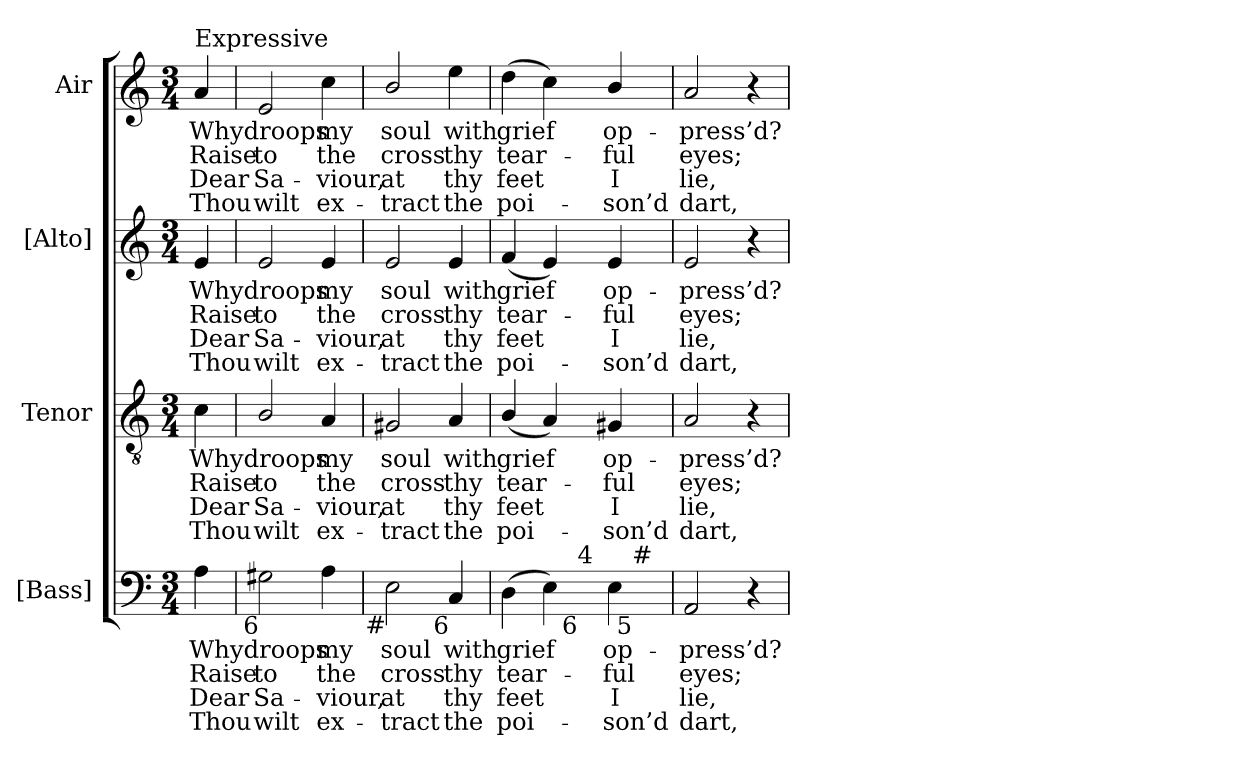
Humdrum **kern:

**kern	**text	**text	**text	**text	**kern	**text	**text	**text	**text	**kern	**text	**text	**text	**text	**kern	**text	**text	**text	**text
*part4	*part4	*part4	*part4	*part4	*part3	*part3	*part3	*part3	*part3	*part2	*part2	*part2	*part2	*part2	*part1	*part1	*part1	*part1	*part1
*staff4	*staff4	*staff4	*staff4	*staff4	*staff3	*staff3	*staff3	*staff3	*staff3	*staff2	*staff2	*staff2	*staff2	*staff2	*staff1	*staff1	*staff1	*staff1	*staff1
*I"[Bass]	*	*	*	*	*I"Tenor	*	*	*	*	*I"[Alto]	*	*	*	*	*I"Air	*	*	*	*
*I'B.	*	*	*	*	*I'T.	*	*	*	*	*I'A.	*	*	*	*	*	*	*	*	*
!!LO:PB:g=z
*clefF4	*	*	*	*	*clefGv2	*	*	*	*	*clefG2	*	*	*	*	*clefG2	*	*	*	*
*	*	*	*	*	*ITrd7c12	*	*	*	*	*	*	*	*	*	*	*	*	*	*
*k[]	*	*	*	*	*k[]	*	*	*	*	*k[]	*	*	*	*	*k[]	*	*	*	*
*a:	*	*	*	*	*a:	*	*	*	*	*a:	*	*	*	*	*a:	*	*	*	*
*M3/4	*	*	*	*	*M3/4	*	*	*	*	*M3/4	*	*	*	*	*M3/4	*	*	*	*
=	=	=	=	=	=	=	=	=	=	=	=	=	=	=	=	=	=	=	=
!	!LO:LY:b:color=#000000	!LO:LY:b:color=#000000	!LO:LY:b:color=#000000	!LO:LY:b:color=#000000	!	!	!	!	!	!	!	!	!	!	!	!	!	!	!
!	!	!	!	!	!	!LO:LY:b:color=#000000	!LO:LY:b:color=#000000	!LO:LY:b:color=#000000	!LO:LY:b:color=#000000	!	!	!	!	!	!	!	!	!	!
!	!	!	!	!	!	!	!	!	!	!	!LO:LY:b:color=#000000	!LO:LY:b:color=#000000	!LO:LY:b:color=#000000	!LO:LY:b:color=#000000	!	!	!	!	!
!	!	!	!	!	!	!	!	!	!	!	!	!	!	!	!LO:TX:a:t=Expressive	!	!	!	!
!	!	!	!	!	!	!	!	!	!	!	!	!	!	!	!	!LO:LY:b:color=#000000	!LO:LY:b:color=#000000	!LO:LY:b:color=#000000	!LO:LY:b:color=#000000
4Ai\	Why	Raise	Dear	Thou	4Ci\	Why	Raise	Dear	Thou	4ei/	Why	Raise	Dear	Thou	4ai/	Why	Raise	Dear	Thou
=1	=1	=1	=1	=1	=1	=1	=1	=1	=1	=1	=1	=1	=1	=1	=1	=1	=1	=1	=1
!	!LO:LY:b:color=#000000	!LO:LY:b:color=#000000	!LO:LY:b:color=#000000	!LO:LY:b:color=#000000	!	!	!	!	!	!	!	!	!	!	!	!	!	!	!
!	!	!	!	!	!	!LO:LY:b:color=#000000	!LO:LY:b:color=#000000	!LO:LY:b:color=#000000	!LO:LY:b:color=#000000	!	!	!	!	!	!	!	!	!	!
!	!	!	!	!	!	!	!	!	!	!	!LO:LY:b:color=#000000	!LO:LY:b:color=#000000	!LO:LY:b:color=#000000	!LO:LY:b:color=#000000	!	!	!	!	!
!LO:TX:b:rj:t=6	!	!	!	!	!	!	!	!	!	!	!	!	!	!	!	!	!	!	!
!	!	!	!	!	!	!	!	!	!	!	!	!	!	!	!	!LO:LY:b:color=#000000	!LO:LY:b:color=#000000	!LO:LY:b:color=#000000	!LO:LY:b:color=#000000
2G#Xi\	droops	to	Sa-	-wilt	2BBi/	droops	to	Sa-	-wilt	2ei/	droops	to	Sa-	-wilt	2ei/	droops	to	Sa-	-wilt
!	!LO:LY:b:color=#000000	!LO:LY:b:color=#000000	!LO:LY:b:color=#000000	!LO:LY:b:color=#000000	!	!	!	!	!	!	!	!	!	!	!	!	!	!	!
!	!	!	!	!	!	!LO:LY:b:color=#000000	!LO:LY:b:color=#000000	!LO:LY:b:color=#000000	!LO:LY:b:color=#000000	!	!	!	!	!	!	!	!	!	!
!	!	!	!	!	!	!	!	!	!	!	!LO:LY:b:color=#000000	!LO:LY:b:color=#000000	!LO:LY:b:color=#000000	!LO:LY:b:color=#000000	!	!	!	!	!
!	!	!	!	!	!	!	!	!	!	!	!	!	!	!	!	!LO:LY:b:color=#000000	!LO:LY:b:color=#000000	!LO:LY:b:color=#000000	!LO:LY:b:color=#000000
4Ai\	my	the	viour,	ex-	4AAi/	my	the	viour,	ex-	4ei/	my	the	viour,	ex-	4cci\	my	the	viour,	ex-
=2	=2	=2	=2	=2	=2	=2	=2	=2	=2	=2	=2	=2	=2	=2	=2	=2	=2	=2	=2
!	!LO:LY:b:color=#000000	!LO:LY:b:color=#000000	!LO:LY:b:color=#000000	!LO:LY:b:color=#000000	!	!	!	!	!	!	!	!	!	!	!	!	!	!	!
!	!	!	!	!	!	!LO:LY:b:color=#000000	!LO:LY:b:color=#000000	!LO:LY:b:color=#000000	!LO:LY:b:color=#000000	!	!	!	!	!	!	!	!	!	!
!	!	!	!	!	!	!	!	!	!	!	!LO:LY:b:color=#000000	!LO:LY:b:color=#000000	!LO:LY:b:color=#000000	!LO:LY:b:color=#000000	!	!	!	!	!
!LO:TX:b:rj:t=#	!	!	!	!	!	!	!	!	!	!	!	!	!	!	!	!	!	!	!
!	!	!	!	!	!	!	!	!	!	!	!	!	!	!	!	!LO:LY:b:color=#000000	!LO:LY:b:color=#000000	!LO:LY:b:color=#000000	!LO:LY:b:color=#000000
2Ei\	soul	cross	-at	tract	2GG#Xi/	soul	cross	-at	tract	2ei/	soul	cross	-at	tract	2bi/	soul	cross	-at	tract
!	!LO:LY:b:color=#000000	!LO:LY:b:color=#000000	!LO:LY:b:color=#000000	!LO:LY:b:color=#000000	!	!	!	!	!	!	!	!	!	!	!	!	!	!	!
!	!	!	!	!	!	!LO:LY:b:color=#000000	!LO:LY:b:color=#000000	!LO:LY:b:color=#000000	!LO:LY:b:color=#000000	!	!	!	!	!	!	!	!	!	!
!	!	!	!	!	!	!	!	!	!	!	!LO:LY:b:color=#000000	!LO:LY:b:color=#000000	!LO:LY:b:color=#000000	!LO:LY:b:color=#000000	!	!	!	!	!
!LO:TX:b:rj:t=6	!	!	!	!	!	!	!	!	!	!	!	!	!	!	!	!	!	!	!
!	!	!	!	!	!	!	!	!	!	!	!	!	!	!	!	!LO:LY:b:color=#000000	!LO:LY:b:color=#000000	!LO:LY:b:color=#000000	!LO:LY:b:color=#000000
4Ci/	with	thy	thy	the	4AAi/	with	thy	thy	the	4ei/	with	thy	thy	the	4eei\	with	thy	thy	the
=3	=3	=3	=3	=3	=3	=3	=3	=3	=3	=3	=3	=3	=3	=3	=3	=3	=3	=3	=3
!	!LO:LY:b:color=#000000	!LO:LY:b:color=#000000	!LO:LY:b:color=#000000	!LO:LY:b:color=#000000	!	!	!	!	!	!	!	!	!	!	!	!	!	!	!
!	!	!	!	!	!	!LO:LY:b:color=#000000	!LO:LY:b:color=#000000	!LO:LY:b:color=#000000	!LO:LY:b:color=#000000	!	!	!	!	!	!	!	!	!	!
!	!	!	!	!	!	!	!	!	!	!	!LO:LY:b:color=#000000	!LO:LY:b:color=#000000	!LO:LY:b:color=#000000	!LO:LY:b:color=#000000	!	!	!	!	!
!LO:TX:b:rj:t=6	!	!	!	!	!	!	!	!	!	!	!	!	!	!	!	!	!	!	!
!	!	!	!	!	!	!	!	!	!	!	!	!	!	!	!	!LO:LY:b:color=#000000	!LO:LY:b:color=#000000	!LO:LY:b:color=#000000	!LO:LY:b:color=#000000
*^	*	*	*	*	*	*	*	*	*	*	*	*	*	*	*	*	*	*	*
(4Di\	4ryy	grief	tear-	feet	poi-	(4BBi/	grief	tear-	feet	poi-	(4fi/	grief	tear-	feet	poi-	(4ddi\	grief	tear-	feet	poi-
4Ei\)	16ryy	.	.	.	.	4AAi/)	.	.	.	.	4ei/)	.	.	.	.	4cci\)	.	.	.	.
.	32ryy	.	.	.	.	.	.	.	.	.	.	.	.	.	.	.	.	.	.	.
.	256..ryy	.	.	.	.	.	.	.	.	.	.	.	.	.	.	.	.	.	.	.
!	!LO:TX:b:rj:t=6	!	!	!	!	!	!	!	!	!	!	!	!	!	!	!	!	!	!	!
!	!LO:TX:t=4	!	!	!	!	!	!	!	!	!	!	!	!	!	!	!	!	!	!	!
.	4ryy	.	.	.	.	.	.	.	.	.	.	.	.	.	.	.	.	.	.	.
!	!	!LO:LY:b:color=#000000	!LO:LY:b:color=#000000	!LO:LY:b:color=#000000	!LO:LY:b:color=#000000	!	!	!	!	!	!	!	!	!	!	!	!	!	!	!
!	!	!	!	!	!	!	!LO:LY:b:color=#000000	!LO:LY:b:color=#000000	!LO:LY:b:color=#000000	!LO:LY:b:color=#000000	!	!	!	!	!	!	!	!	!	!
!	!	!	!	!	!	!	!	!	!	!	!	!LO:LY:b:color=#000000	!LO:LY:b:color=#000000	!LO:LY:b:color=#000000	!LO:LY:b:color=#000000	!	!	!	!	!
!	!	!	!	!	!	!	!	!	!	!	!	!	!	!	!	!	!LO:LY:b:color=#000000	!LO:LY:b:color=#000000	!LO:LY:b:color=#000000	!LO:LY:b:color=#000000
4Ei\	.	op-	-ful	-I	son’d	4GG#Xi/	op-	-ful	-I	son’d	4ei/	op-	-ful	-I	son’d	4bi/	op-	-ful	-I	son’d
!	!LO:TX:b:rj:t=5	!	!	!	!	!	!	!	!	!	!	!	!	!	!	!	!	!	!	!
!	!LO:TX:t=#	!	!	!	!	!	!	!	!	!	!	!	!	!	!	!	!	!	!	!
.	8ryy	.	.	.	.	.	.	.	.	.	.	.	.	.	.	.	.	.	.	.
.	64ryy	.	.	.	.	.	.	.	.	.	.	.	.	.	.	.	.	.	.	.
.	128ryy	.	.	.	.	.	.	.	.	.	.	.	.	.	.	.	.	.	.	.
.	1024ryy	.	.	.	.	.	.	.	.	.	.	.	.	.	.	.	.	.	.	.
*v	*v	*	*	*	*	*	*	*	*	*	*	*	*	*	*	*	*	*	*	*
=4	=4	=4	=4	=4	=4	=4	=4	=4	=4	=4	=4	=4	=4	=4	=4	=4	=4	=4	=4
*^	*	*	*	*	*	*	*	*	*	*	*	*	*	*	*	*	*	*	*
!	!	!LO:LY:b:color=#000000	!LO:LY:b:color=#000000	!LO:LY:b:color=#000000	!LO:LY:b:color=#000000	!	!	!	!	!	!	!	!	!	!	!	!	!	!	!
*v	*v	*	*	*	*	*	*	*	*	*	*	*	*	*	*	*	*	*	*	*
*^	*	*	*	*	*	*	*	*	*	*	*	*	*	*	*	*	*	*	*
!	!	!	!	!	!	!	!LO:LY:b:color=#000000	!LO:LY:b:color=#000000	!LO:LY:b:color=#000000	!LO:LY:b:color=#000000	!	!	!	!	!	!	!	!	!	!
*v	*v	*	*	*	*	*	*	*	*	*	*	*	*	*	*	*	*	*	*	*
*^	*	*	*	*	*	*	*	*	*	*	*	*	*	*	*	*	*	*	*
!	!	!	!	!	!	!	!	!	!	!	!	!LO:LY:b:color=#000000	!LO:LY:b:color=#000000	!LO:LY:b:color=#000000	!LO:LY:b:color=#000000	!	!	!	!	!
*v	*v	*	*	*	*	*	*	*	*	*	*	*	*	*	*	*	*	*	*	*
*^	*	*	*	*	*	*	*	*	*	*	*	*	*	*	*	*	*	*	*
!	!	!	!	!	!	!	!	!	!	!	!	!	!	!	!	!	!LO:LY:b:color=#000000	!LO:LY:b:color=#000000	!LO:LY:b:color=#000000	!LO:LY:b:color=#000000
*v	*v	*	*	*	*	*	*	*	*	*	*	*	*	*	*	*	*	*	*	*
2AAi/	-press’d?	eyes;	lie,	dart,	2AAi/	-press’d?	eyes;	lie,	dart,	2ei/	-press’d?	eyes;	lie,	dart,	2ai/	-press’d?	eyes;	lie,	dart,
4r	.	.	.	.	4r	.	.	.	.	4r	.	.	.	.	4r	.	.	.	.
=	=	=	=	=	=	=	=	=	=	=	=	=	=	=	=	=	=	=	=
*-	*-	*-	*-	*-	*-	*-	*-	*-	*-	*-	*-	*-	*-	*-	*-	*-	*-	*-	*-
